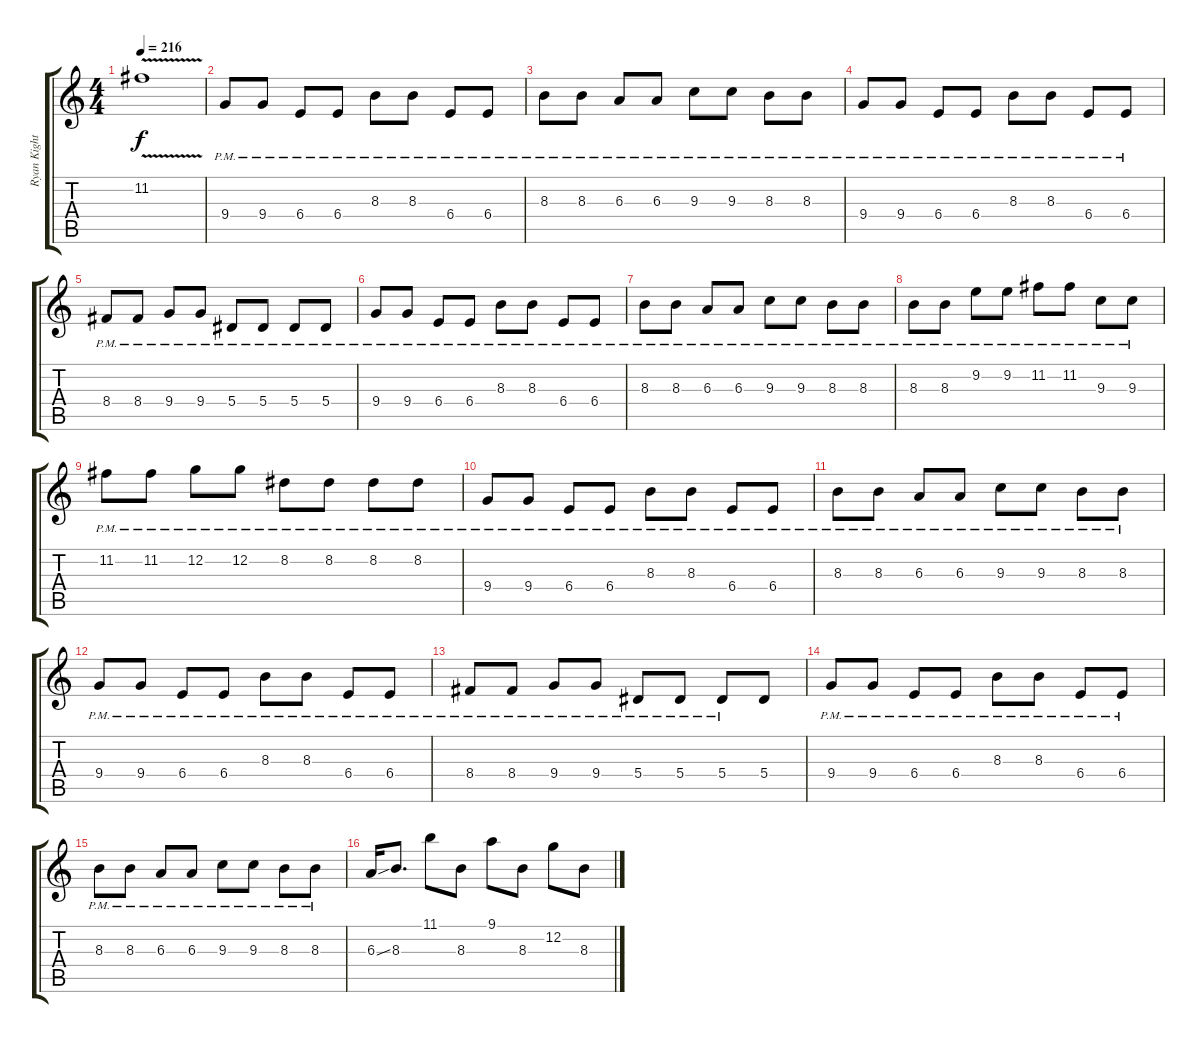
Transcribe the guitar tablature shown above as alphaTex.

\track ("Ryan Kight (Lead)" "Ryan Kight") {instrument distortionguitar}
\staff {score tabs}
\tuning (C4 G3 Eb3 Bb2 F2 C2) {hide}
\ts (4 4)
\tempo 216
\clef g2
\ks c
11.2{v t}.1{dy f} |
9.4{pm}.8 9.4{pm}.8 6.4{pm}.8 6.4{pm}.8 8.3{pm}.8 8.3{pm}.8 6.4{pm}.8 6.4{pm}.8 |
8.3{pm}.8 8.3{pm}.8 6.3{pm}.8 6.3{pm}.8 9.3{pm}.8 9.3{pm}.8 8.3{pm}.8 8.3{pm}.8 |
9.4{pm}.8 9.4{pm}.8 6.4{pm}.8 6.4{pm}.8 8.3{pm}.8 8.3{pm}.8 6.4{pm}.8 6.4{pm}.8 |
8.4{pm}.8 8.4{pm}.8 9.4{pm}.8 9.4{pm}.8 5.4{pm}.8 5.4{pm}.8 5.4{pm}.8 5.4{pm}.8 |
9.4{pm}.8 9.4{pm}.8 6.4{pm}.8 6.4{pm}.8 8.3{pm}.8 8.3{pm}.8 6.4{pm}.8 6.4{pm}.8 |
8.3{pm}.8 8.3{pm}.8 6.3{pm}.8 6.3{pm}.8 9.3{pm}.8 9.3{pm}.8 8.3{pm}.8 8.3{pm}.8 |
8.3{pm}.8 8.3{pm}.8 9.2{pm}.8 9.2{pm}.8 11.2{pm}.8 11.2{pm}.8 9.3{pm}.8 9.3{pm}.8 |
11.2{pm}.8 11.2{pm}.8 12.2{pm}.8 12.2{pm}.8 8.2{pm}.8 8.2{pm}.8 8.2{pm}.8 8.2{pm}.8 |
9.4{pm}.8 9.4{pm}.8 6.4{pm}.8 6.4{pm}.8 8.3{pm}.8 8.3{pm}.8 6.4{pm}.8 6.4{pm}.8 |
8.3{pm}.8 8.3{pm}.8 6.3{pm}.8 6.3{pm}.8 9.3{pm}.8 9.3{pm}.8 8.3{pm}.8 8.3{pm}.8 |
9.4{pm}.8 9.4{pm}.8 6.4{pm}.8 6.4{pm}.8 8.3{pm}.8 8.3{pm}.8 6.4{pm}.8 6.4{pm}.8 |
8.4{pm}.8 8.4{pm}.8 9.4{pm}.8 9.4{pm}.8 5.4{pm}.8 5.4{pm}.8 5.4{pm}.8 5.4.8 |
9.4{pm}.8 9.4{pm}.8 6.4{pm}.8 6.4{pm}.8 8.3{pm}.8 8.3{pm}.8 6.4{pm}.8 6.4{pm}.8 |
8.3{pm}.8 8.3{pm}.8 6.3{pm}.8 6.3{pm}.8 9.3{pm}.8 9.3{pm}.8 8.3{pm}.8 8.3{pm}.8 |
6.3{ss}.16 8.3.8{d} 11.1.8 8.3.8 9.1.8 8.3.8 12.2.8 8.3.8
